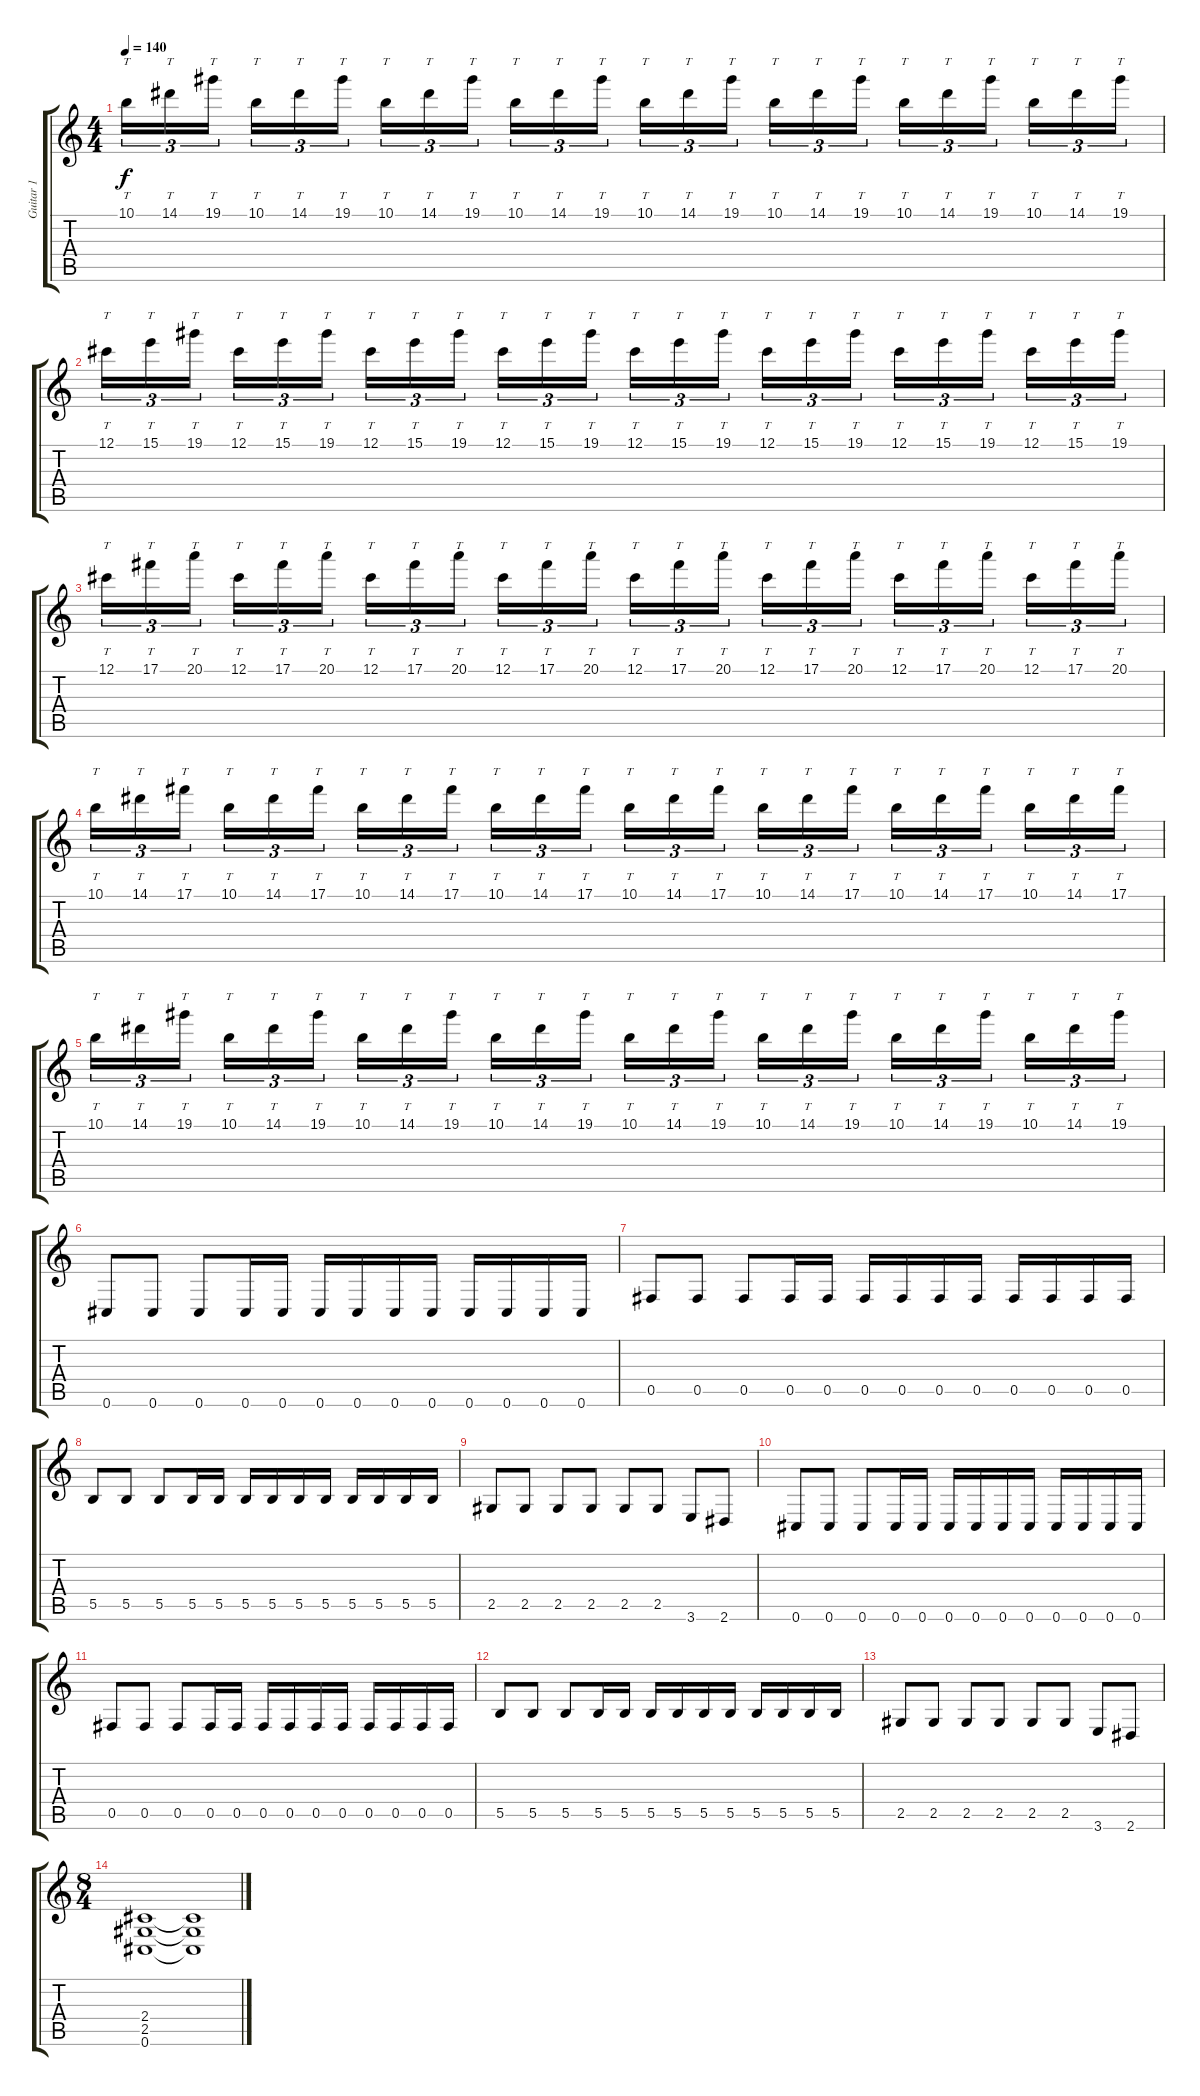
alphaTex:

\track ("Guitar 1" "Guitar 1") {instrument distortionguitar}
\staff {score tabs}
\tuning (Db4 Ab3 E3 B2 Gb2 Db2) {hide}
\ts (4 4)
\tempo 140
\clef g2
\ks c
10.1.16{tt tu (3 2) dy f} 14.1.16{tt tu (3 2)} 19.1.16{tt tu (3 2)} 10.1.16{tt tu (3 2)} 14.1.16{tt tu (3 2)} 19.1.16{tt tu (3 2)} 10.1.16{tt tu (3 2)} 14.1.16{tt tu (3 2)} 19.1.16{tt tu (3 2)} 10.1.16{tt tu (3 2)} 14.1.16{tt tu (3 2)} 19.1.16{tt tu (3 2)} 10.1.16{tt tu (3 2)} 14.1.16{tt tu (3 2)} 19.1.16{tt tu (3 2)} 10.1.16{tt tu (3 2)} 14.1.16{tt tu (3 2)} 19.1.16{tt tu (3 2)} 10.1.16{tt tu (3 2)} 14.1.16{tt tu (3 2)} 19.1.16{tt tu (3 2)} 10.1.16{tt tu (3 2)} 14.1.16{tt tu (3 2)} 19.1.16{tt tu (3 2)} |
12.1.16{tt tu (3 2)} 15.1.16{tt tu (3 2)} 19.1.16{tt tu (3 2)} 12.1.16{tt tu (3 2)} 15.1.16{tt tu (3 2)} 19.1.16{tt tu (3 2)} 12.1.16{tt tu (3 2)} 15.1.16{tt tu (3 2)} 19.1.16{tt tu (3 2)} 12.1.16{tt tu (3 2)} 15.1.16{tt tu (3 2)} 19.1.16{tt tu (3 2)} 12.1.16{tt tu (3 2)} 15.1.16{tt tu (3 2)} 19.1.16{tt tu (3 2)} 12.1.16{tt tu (3 2)} 15.1.16{tt tu (3 2)} 19.1.16{tt tu (3 2)} 12.1.16{tt tu (3 2)} 15.1.16{tt tu (3 2)} 19.1.16{tt tu (3 2)} 12.1.16{tt tu (3 2)} 15.1.16{tt tu (3 2)} 19.1.16{tt tu (3 2)} |
12.1.16{tt tu (3 2)} 17.1.16{tt tu (3 2)} 20.1.16{tt tu (3 2)} 12.1.16{tt tu (3 2)} 17.1.16{tt tu (3 2)} 20.1.16{tt tu (3 2)} 12.1.16{tt tu (3 2)} 17.1.16{tt tu (3 2)} 20.1.16{tt tu (3 2)} 12.1.16{tt tu (3 2)} 17.1.16{tt tu (3 2)} 20.1.16{tt tu (3 2)} 12.1.16{tt tu (3 2)} 17.1.16{tt tu (3 2)} 20.1.16{tt tu (3 2)} 12.1.16{tt tu (3 2)} 17.1.16{tt tu (3 2)} 20.1.16{tt tu (3 2)} 12.1.16{tt tu (3 2)} 17.1.16{tt tu (3 2)} 20.1.16{tt tu (3 2)} 12.1.16{tt tu (3 2)} 17.1.16{tt tu (3 2)} 20.1.16{tt tu (3 2)} |
10.1.16{tt tu (3 2)} 14.1.16{tt tu (3 2)} 17.1.16{tt tu (3 2)} 10.1.16{tt tu (3 2)} 14.1.16{tt tu (3 2)} 17.1.16{tt tu (3 2)} 10.1.16{tt tu (3 2)} 14.1.16{tt tu (3 2)} 17.1.16{tt tu (3 2)} 10.1.16{tt tu (3 2)} 14.1.16{tt tu (3 2)} 17.1.16{tt tu (3 2)} 10.1.16{tt tu (3 2)} 14.1.16{tt tu (3 2)} 17.1.16{tt tu (3 2)} 10.1.16{tt tu (3 2)} 14.1.16{tt tu (3 2)} 17.1.16{tt tu (3 2)} 10.1.16{tt tu (3 2)} 14.1.16{tt tu (3 2)} 17.1.16{tt tu (3 2)} 10.1.16{tt tu (3 2)} 14.1.16{tt tu (3 2)} 17.1.16{tt tu (3 2)} |
10.1.16{tt tu (3 2)} 14.1.16{tt tu (3 2)} 19.1.16{tt tu (3 2)} 10.1.16{tt tu (3 2)} 14.1.16{tt tu (3 2)} 19.1.16{tt tu (3 2)} 10.1.16{tt tu (3 2)} 14.1.16{tt tu (3 2)} 19.1.16{tt tu (3 2)} 10.1.16{tt tu (3 2)} 14.1.16{tt tu (3 2)} 19.1.16{tt tu (3 2)} 10.1.16{tt tu (3 2)} 14.1.16{tt tu (3 2)} 19.1.16{tt tu (3 2)} 10.1.16{tt tu (3 2)} 14.1.16{tt tu (3 2)} 19.1.16{tt tu (3 2)} 10.1.16{tt tu (3 2)} 14.1.16{tt tu (3 2)} 19.1.16{tt tu (3 2)} 10.1.16{tt tu (3 2)} 14.1.16{tt tu (3 2)} 19.1.16{tt tu (3 2)} |
0.6.8 0.6.8 0.6.8 0.6.16 0.6.16 0.6.16 0.6.16 0.6.16 0.6.16 0.6.16 0.6.16 0.6.16 0.6.16 |
0.5.8 0.5.8 0.5.8 0.5.16 0.5.16 0.5.16 0.5.16 0.5.16 0.5.16 0.5.16 0.5.16 0.5.16 0.5.16 |
5.5.8 5.5.8 5.5.8 5.5.16 5.5.16 5.5.16 5.5.16 5.5.16 5.5.16 5.5.16 5.5.16 5.5.16 5.5.16 |
2.5.8 2.5.8 2.5.8 2.5.8 2.5.8 2.5.8 3.6.8 2.6.8 |
0.6.8 0.6.8 0.6.8 0.6.16 0.6.16 0.6.16 0.6.16 0.6.16 0.6.16 0.6.16 0.6.16 0.6.16 0.6.16 |
0.5.8 0.5.8 0.5.8 0.5.16 0.5.16 0.5.16 0.5.16 0.5.16 0.5.16 0.5.16 0.5.16 0.5.16 0.5.16 |
5.5.8 5.5.8 5.5.8 5.5.16 5.5.16 5.5.16 5.5.16 5.5.16 5.5.16 5.5.16 5.5.16 5.5.16 5.5.16 |
2.5.8 2.5.8 2.5.8 2.5.8 2.5.8 2.5.8 3.6.8 2.6.8 |
\ts (8 4)
(2.4 2.5 0.6).1{volume 0} (2.4{t} 2.5{t} 0.6{t}).1
